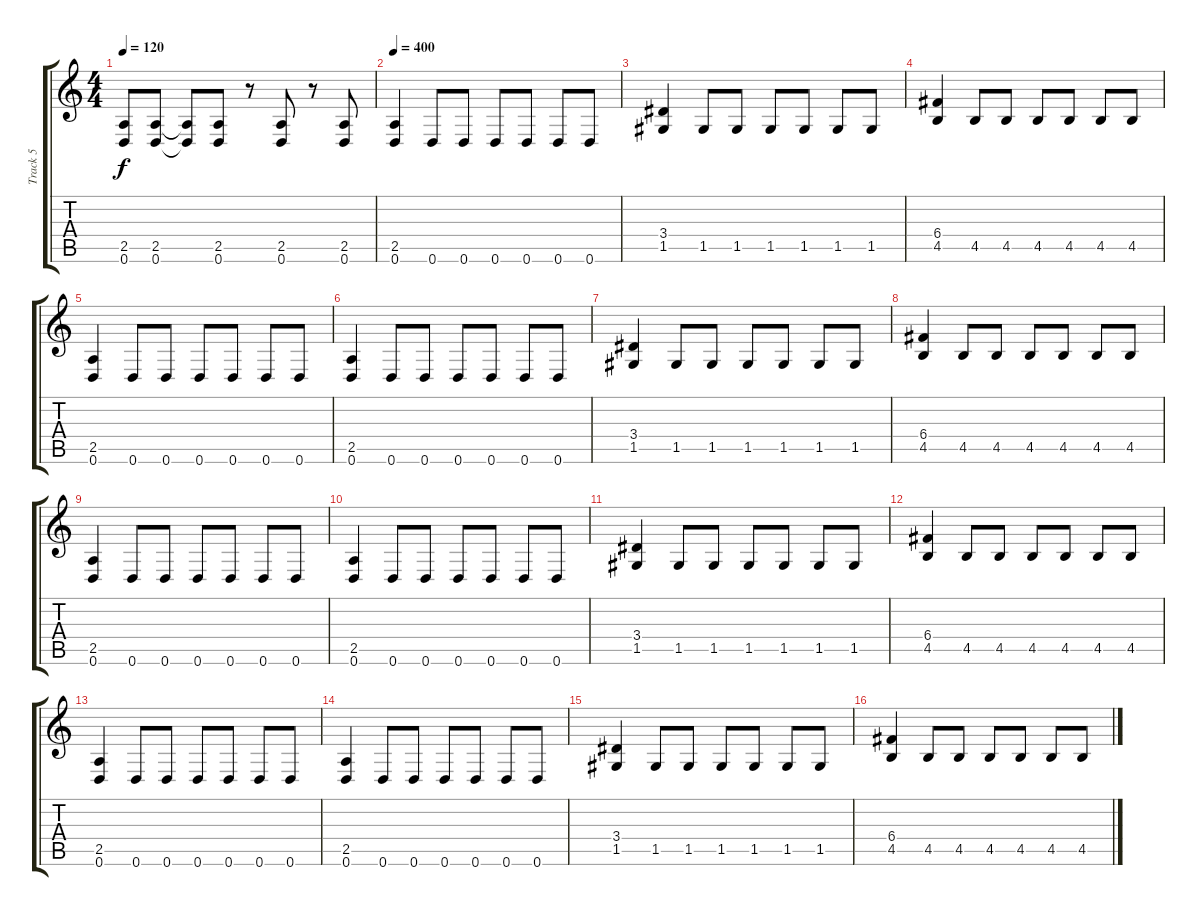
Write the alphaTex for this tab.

\track ("Track 5" "Track 5") {instrument electricbassfinger}
\staff {score tabs}
\tuning (D4 A3 F3 C3 G2 D2) {hide}
\ts (4 4)
\tempo 120
\clef g2
\ks c
(2.5 0.6).8{dy f} (2.5 0.6).8 (2.5{t} 0.6{t}).8 (2.5 0.6).8 r.8 (2.5 0.6).8 r.8 (2.5 0.6).8 |
\tempo 400
(2.5 0.6).4 0.6.8 0.6.8 0.6.8 0.6.8 0.6.8 0.6.8 |
(3.4 1.5).4 1.5.8 1.5.8 1.5.8 1.5.8 1.5.8 1.5.8 |
(6.4 4.5).4 4.5.8 4.5.8 4.5.8 4.5.8 4.5.8 4.5.8 |
(2.5 0.6).4 0.6.8 0.6.8 0.6.8 0.6.8 0.6.8 0.6.8 |
(2.5 0.6).4 0.6.8 0.6.8 0.6.8 0.6.8 0.6.8 0.6.8 |
(3.4 1.5).4 1.5.8 1.5.8 1.5.8 1.5.8 1.5.8 1.5.8 |
(6.4 4.5).4 4.5.8 4.5.8 4.5.8 4.5.8 4.5.8 4.5.8 |
(2.5 0.6).4 0.6.8 0.6.8 0.6.8 0.6.8 0.6.8 0.6.8 |
(2.5 0.6).4 0.6.8 0.6.8 0.6.8 0.6.8 0.6.8 0.6.8 |
(3.4 1.5).4 1.5.8 1.5.8 1.5.8 1.5.8 1.5.8 1.5.8 |
(6.4 4.5).4 4.5.8 4.5.8 4.5.8 4.5.8 4.5.8 4.5.8 |
(2.5 0.6).4 0.6.8 0.6.8 0.6.8 0.6.8 0.6.8 0.6.8 |
(2.5 0.6).4 0.6.8 0.6.8 0.6.8 0.6.8 0.6.8 0.6.8 |
(3.4 1.5).4 1.5.8 1.5.8 1.5.8 1.5.8 1.5.8 1.5.8 |
(6.4 4.5).4 4.5.8 4.5.8 4.5.8 4.5.8 4.5.8 4.5.8
